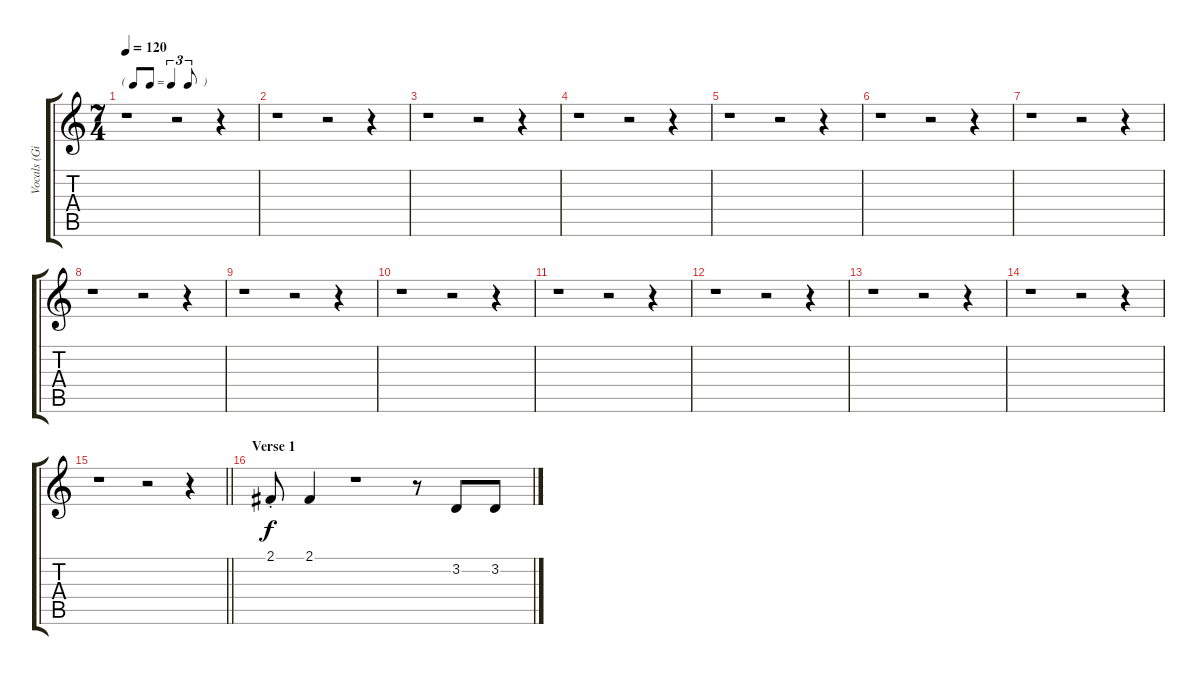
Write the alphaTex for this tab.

\track ("Vocals (Gilmour)" "Vocals (Gi") {instrument lead6voice}
\staff {score tabs}
\tuning (E4 B3 G3 D3 A2 E2) {hide}
\ts (7 4)
\tf triplet8th
\tempo 120
\clef g2
\ks c
r.1{dy f instrument lead6voice} r.2 r.4 |
r.1 r.2 r.4 |
r.1 r.2 r.4 |
r.1 r.2 r.4 |
r.1 r.2 r.4 |
r.1 r.2 r.4 |
r.1 r.2 r.4 |
r.1 r.2 r.4 |
r.1 r.2 r.4 |
r.1 r.2 r.4 |
r.1 r.2 r.4 |
r.1 r.2 r.4 |
r.1 r.2 r.4 |
r.1 r.2 r.4 |
\barLineRight lightlight
r.1 r.2 r.4 |
\section ("" "Verse 1")
2.1{st}.8 2.1.4 r.1 r.8 3.2.8 3.2.8
